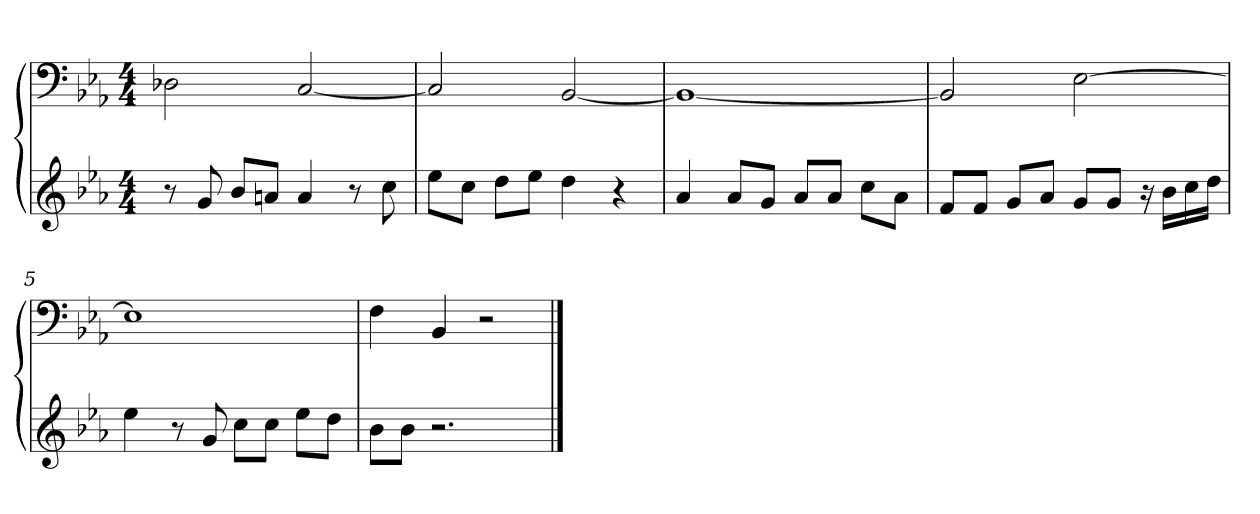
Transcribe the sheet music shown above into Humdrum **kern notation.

**kern	**kern
*part1	*part1
*staff2	*staff1
*	*clefF4
*k[b-e-a-]	*k[b-e-a-]
*E-:	*E-:
*M4/4	*M4/4
=1	=1
8r	2D-X
8g	.
8b-L	.
8anJ	.
4a	[2C
8r	.
8cc	.
=2	=2
8ee-L	2C]
8ccJ	.
8ddL	.
8ee-J	.
4dd	[2BB-
4r	.
=3	=3
4a-	1BB-_
8a-L	.
8gJ	.
8a-L	.
8a-J	.
8ccL	.
8a-J	.
=4	=4
8fL	2BB-]
8fJ	.
8gL	.
8a-J	.
8gL	[2E-
8gJ	.
16r	.
16b-LL	.
16cc	.
16ddJJ	.
=5	=5
4ee-	1E-]
8r	.
8g	.
8ccL	.
8ccJ	.
8ee-L	.
8ddJ	.
=6	=6
8b-L	4F
8b-J	.
2.r	4BB-
.	2r
==	==
*-	*-
